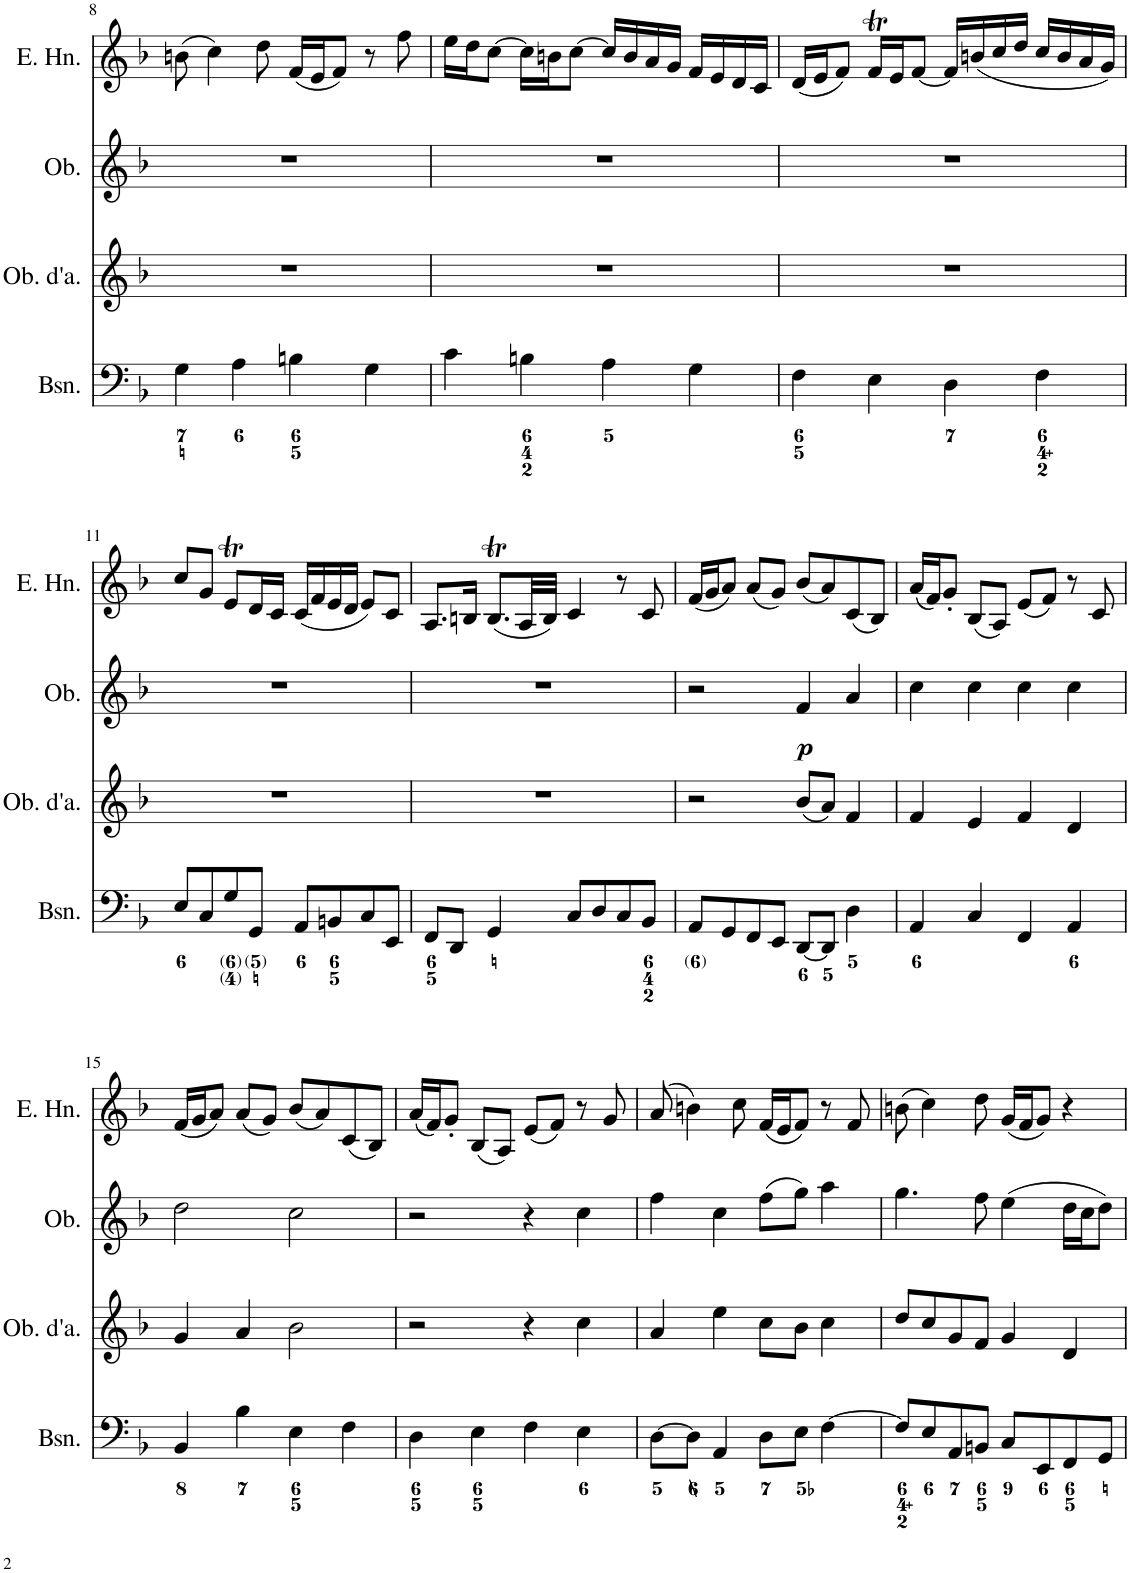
**kern	**kern	**kern	**dynam	**kern
*part4	*part3	*part2	*part2	*part1
*staff4	*staff3	*staff2	*staff2	*staff1
*I"Bassoon	*I"Oboe d'amore	*I"Oboe	*	*I"English Horn
*I'Bsn.	*I'Ob. d'a.	*I'Ob.	*	*I'E. Hn.
!!LO:PB:g=z
*clefF4	*clefG2	*clefG2	*	*clefG2
*	*	*	*	*ITrd4c7
*k[b-]	*k[b-]	*k[b-]	*	*k[b-]
*M4/4	*M4/4	*M4/4	*	*M4/4
*met(c)	*met(c)	*met(c)	*	*met(c)
=8	=8	=8	=8	=8
4G\	1r	1r	.	(8bn\
.	.	.	.	4cc\)
4A\	.	.	.	.
.	.	.	.	8dd\
4Bn\	.	.	.	(16f/LL
.	.	.	.	16e/J
.	.	.	.	8f/J)
4G\	.	.	.	8r
.	.	.	.	8ff\
=9	=9	=9	=9	=9
4c\	1r	1r	.	16ee\LL
.	.	.	.	16dd\J
.	.	.	.	[8cc\J
4Bn\	.	.	.	16cc\LL]
.	.	.	.	16bn\J
.	.	.	.	[8cc\J
4A\	.	.	.	16cc/LL]
.	.	.	.	16b/
.	.	.	.	16a/
.	.	.	.	16g/JJ
4G\	.	.	.	16f/LL
.	.	.	.	16e/
.	.	.	.	16d/
.	.	.	.	16c/JJ
=10	=10	=10	=10	=10
4F\	1r	1r	.	(16d/LL
.	.	.	.	16e/J
.	.	.	.	8f/J)
4E\	.	.	.	16fT/LL
.	.	.	.	16e/J
.	.	.	.	[8f/J
4D\	.	.	.	16f/LL]
.	.	.	.	(16bn/
.	.	.	.	16cc/
.	.	.	.	16dd/JJ
4F\	.	.	.	16cc/LL
.	.	.	.	16b/
.	.	.	.	16a/
.	.	.	.	16g/JJ)
!!LO:LB:g=z
=11	=11	=11	=11	=11
8E/L	1r	1r	.	8cc/L
8C/	.	.	.	8g/J
8G/	.	.	.	8et/L
8GG/J	.	.	.	16d/L
.	.	.	.	16c/JJ
8AA/L	.	.	.	(16c/LL
.	.	.	.	16f/
8BBn/	.	.	.	16e/
.	.	.	.	16d/JJ
8C/	.	.	.	8e/L)
8EE/J	.	.	.	8c/J
=12	=12	=12	=12	=12
8FF/L	1r	1r	.	8.A/L
8DD/J	.	.	.	.
.	.	.	.	16Bn/Jk
4GG/	.	.	.	(8.Bt/L
.	.	.	.	32A/LL
.	.	.	.	32B/JJJ)
8C/L	.	.	.	4c/
8D/	.	.	.	.
8C/	.	.	.	8r
8BB-/J	.	.	.	8c/
=13	=13	=13	=13	=13
8AA/L	2r	2r	.	(16f/LL
.	.	.	.	16g/J
8GG/	.	.	.	8a/J)
8FF/	.	.	.	(8a/L
8EE/J	.	.	.	8g/J)
!	!	!	!LO:DY:b	!
[8DD/L	(8b-/L	4f/	p	(8b-/L
8DD/J]	8a/J)	.	.	8a/)
4D\	4f/	4a/	.	(8c/
.	.	.	.	8B-/J)
=14	=14	=14	=14	=14
4AA/	4f/	4cc\	.	(16a/LL
.	.	.	.	16f/J)
.	.	.	.	8g'/J
4C/	4e/	4cc\	.	(8B-/L
.	.	.	.	8A/J)
4FF/	4f/	4cc\	.	(8e/L
.	.	.	.	8f/J)
4AA/	4d/	4cc\	.	8r
.	.	.	.	8c/
!!LO:LB:g=z
=15	=15	=15	=15	=15
4BB-/	4g/	2dd\	.	(16f/LL
.	.	.	.	16g/J
.	.	.	.	8a/J)
4B-\	4a/	.	.	(8a/L
.	.	.	.	8g/J)
4E\	2b-\	2cc\	.	(8b-/L
.	.	.	.	8a/)
4F\	.	.	.	(8c/
.	.	.	.	8B-/J)
=16	=16	=16	=16	=16
4D\	2r	2r	.	(16a/LL
.	.	.	.	16f/J)
.	.	.	.	8g'/J
4E\	.	.	.	(8B-/L
.	.	.	.	8A/J)
4F\	4r	4r	.	(8e/L
.	.	.	.	8f/J)
4E\	4cc\	4cc\	.	8r
.	.	.	.	8g/
=17	=17	=17	=17	=17
[8D\L	4a/	4ff\	.	(8a/
8D\J]	.	.	.	4bn\)
4AA/	4ee\	4cc\	.	.
.	.	.	.	8cc\
8D\L	8cc\L	(8ff\L	.	(16f/LL
.	.	.	.	16e/J
8E\J	8b-\J	8gg\J)	.	8f/J)
[4F\	4cc\	4aa\	.	8r
.	.	.	.	8f/
=18	=18	=18	=18	=18
8F/L]	8dd/L	4.gg\	.	(8bn\
8E/	8cc/	.	.	4cc\)
8AA/	8g/	.	.	.
8BBn/J	8f/J	8ff\	.	8dd\
8C/L	4g/	(4ee\	.	(16g/LL
.	.	.	.	16f/J
8EE/	.	.	.	8g/J)
8FF/	4d/	16dd\LL	.	4r
.	.	16cc\J	.	.
8GG/J	.	8dd\J)	.	.
=	=	=	=	=
*-	*-	*-	*-	*-
